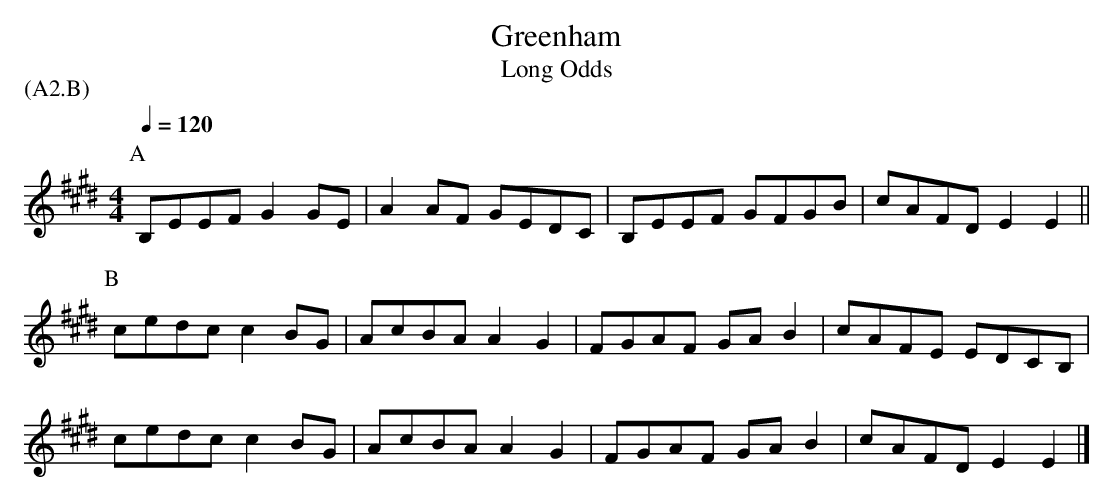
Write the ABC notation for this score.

X:1
T:Greenham
T:Long Odds
P:(A2.B)
M:4/4
L:1/8
Q:1/4=120
K:Emaj
P:A
B,EEF G2GE | A2AF GEDC| B,EEF GFGB | cAFD E2E2 ||
P:B
cedc c2BG | AcBA A2G2 | FGAF GAB2 | cAFE EDCB, |
cedc c2BG | AcBA A2G2 | FGAF GAB2 | cAFD E2E2 |]
